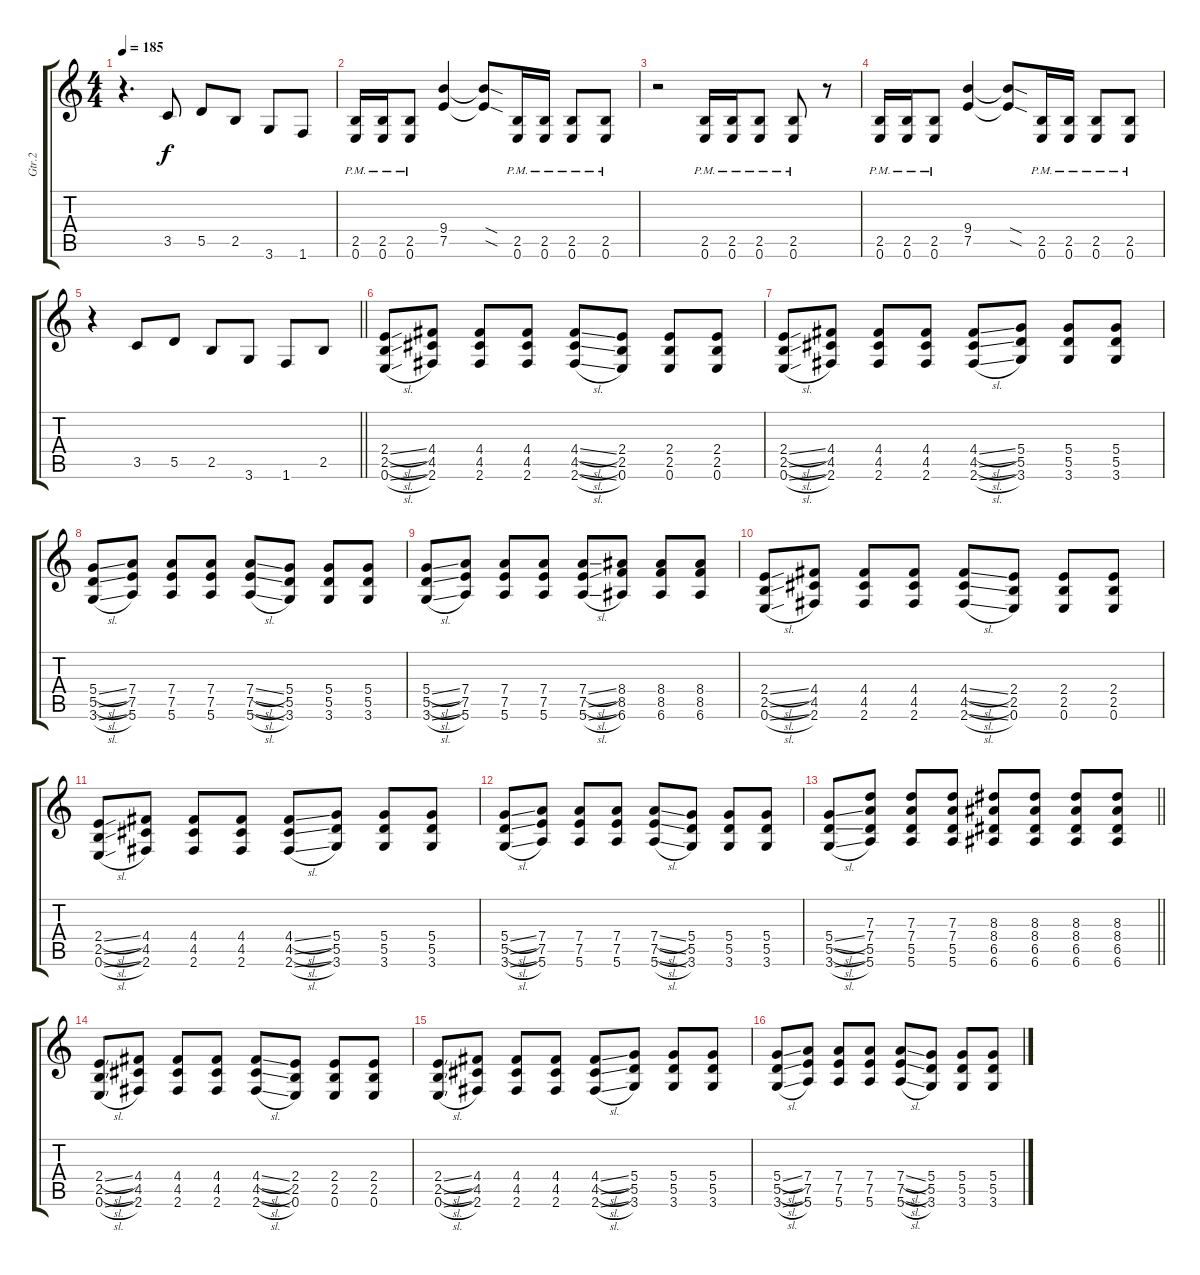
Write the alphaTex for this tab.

\track ("Gtr.2" "Gtr.2") {instrument distortionguitar}
\staff {score tabs}
\tuning (E4 B3 G3 D3 A2 E2) {hide}
\ts (4 4)
\tempo 185
\clef g2
\ks c
r.4{d dy f} 3.5.8 5.5.8 2.5.8 3.6.8 1.6.8 |
(2.5{pm} 0.6{pm}).16 (2.5{pm} 0.6{pm}).16 (2.5{pm} 0.6{pm}).8 (9.4 7.5).4 (9.4{sod t} 7.5{sod t}).8 (2.5{pm} 0.6{pm}).16 (2.5{pm} 0.6{pm}).16 (2.5{pm} 0.6{pm}).8 (2.5{pm} 0.6{pm}).8 |
r.2 (2.5{pm} 0.6{pm}).16 (2.5{pm} 0.6{pm}).16 (2.5{pm} 0.6{pm}).8 (2.5{pm} 0.6{pm}).8 r.8 |
(2.5{pm} 0.6{pm}).16 (2.5{pm} 0.6{pm}).16 (2.5{pm} 0.6{pm}).8 (9.4 7.5).4 (9.4{sod t} 7.5{sod t}).8 (2.5{pm} 0.6{pm}).16 (2.5{pm} 0.6{pm}).16 (2.5{pm} 0.6{pm}).8 (2.5{pm} 0.6{pm}).8 |
\barLineRight lightlight
r.4 3.5.8 5.5.8 2.5.8 3.6.8 1.6.8 2.5.8 |
(2.4{sl} 2.5{sl} 0.6{sl}).8 (4.4 4.5 2.6).8 (4.4 4.5 2.6).8 (4.4 4.5 2.6).8 (4.4{sl} 4.5{sl} 2.6{sl}).8 (2.4 2.5 0.6).8 (2.4 2.5 0.6).8 (2.4 2.5 0.6).8 |
(2.4{sl} 2.5{sl} 0.6{sl}).8 (4.4 4.5 2.6).8 (4.4 4.5 2.6).8 (4.4 4.5 2.6).8 (4.4{sl} 4.5{sl} 2.6{sl}).8 (5.4 5.5 3.6).8 (5.4 5.5 3.6).8 (5.4 5.5 3.6).8 |
(5.4{sl} 5.5{sl} 3.6{sl}).8 (7.4 7.5 5.6).8 (7.4 7.5 5.6).8 (7.4 7.5 5.6).8 (7.4{sl} 7.5{sl} 5.6{sl}).8 (5.4 5.5 3.6).8 (5.4 5.5 3.6).8 (5.4 5.5 3.6).8 |
(5.4{sl} 5.5{sl} 3.6{sl}).8 (7.4 7.5 5.6).8 (7.4 7.5 5.6).8 (7.4 7.5 5.6).8 (7.4{sl} 7.5{sl} 5.6{sl}).8 (8.4 8.5 6.6).8 (8.4 8.5 6.6).8 (8.4 8.5 6.6).8 |
(2.4{sl} 2.5{sl} 0.6{sl}).8 (4.4 4.5 2.6).8 (4.4 4.5 2.6).8 (4.4 4.5 2.6).8 (4.4{sl} 4.5{sl} 2.6{sl}).8 (2.4 2.5 0.6).8 (2.4 2.5 0.6).8 (2.4 2.5 0.6).8 |
(2.4{sl} 2.5{sl} 0.6{sl}).8 (4.4 4.5 2.6).8 (4.4 4.5 2.6).8 (4.4 4.5 2.6).8 (4.4{sl} 4.5{sl} 2.6{sl}).8 (5.4 5.5 3.6).8 (5.4 5.5 3.6).8 (5.4 5.5 3.6).8 |
(5.4{sl} 5.5{sl} 3.6{sl}).8 (7.4 7.5 5.6).8 (7.4 7.5 5.6).8 (7.4 7.5 5.6).8 (7.4{sl} 7.5{sl} 5.6{sl}).8 (5.4 5.5 3.6).8 (5.4 5.5 3.6).8 (5.4 5.5 3.6).8 |
\barLineRight lightlight
(5.4{sl} 5.5{sl} 3.6{sl}).8 (7.3 7.4 5.5 5.6).8 (7.3 7.4 5.5 5.6).8 (7.3 7.4 5.5 5.6).8 (8.3 8.4 6.5 6.6).8 (8.3 8.4 6.5 6.6).8 (8.3 8.4 6.5 6.6).8 (8.3 8.4 6.5 6.6).8 |
(2.4{sl} 2.5{sl} 0.6{sl}).8 (4.4 4.5 2.6).8 (4.4 4.5 2.6).8 (4.4 4.5 2.6).8 (4.4{sl} 4.5{sl} 2.6{sl}).8 (2.4 2.5 0.6).8 (2.4 2.5 0.6).8 (2.4 2.5 0.6).8 |
(2.4{sl} 2.5{sl} 0.6{sl}).8 (4.4 4.5 2.6).8 (4.4 4.5 2.6).8 (4.4 4.5 2.6).8 (4.4{sl} 4.5{sl} 2.6{sl}).8 (5.4 5.5 3.6).8 (5.4 5.5 3.6).8 (5.4 5.5 3.6).8 |
(5.4{sl} 5.5{sl} 3.6{sl}).8 (7.4 7.5 5.6).8 (7.4 7.5 5.6).8 (7.4 7.5 5.6).8 (7.4{sl} 7.5{sl} 5.6{sl}).8 (5.4 5.5 3.6).8 (5.4 5.5 3.6).8 (5.4 5.5 3.6).8
